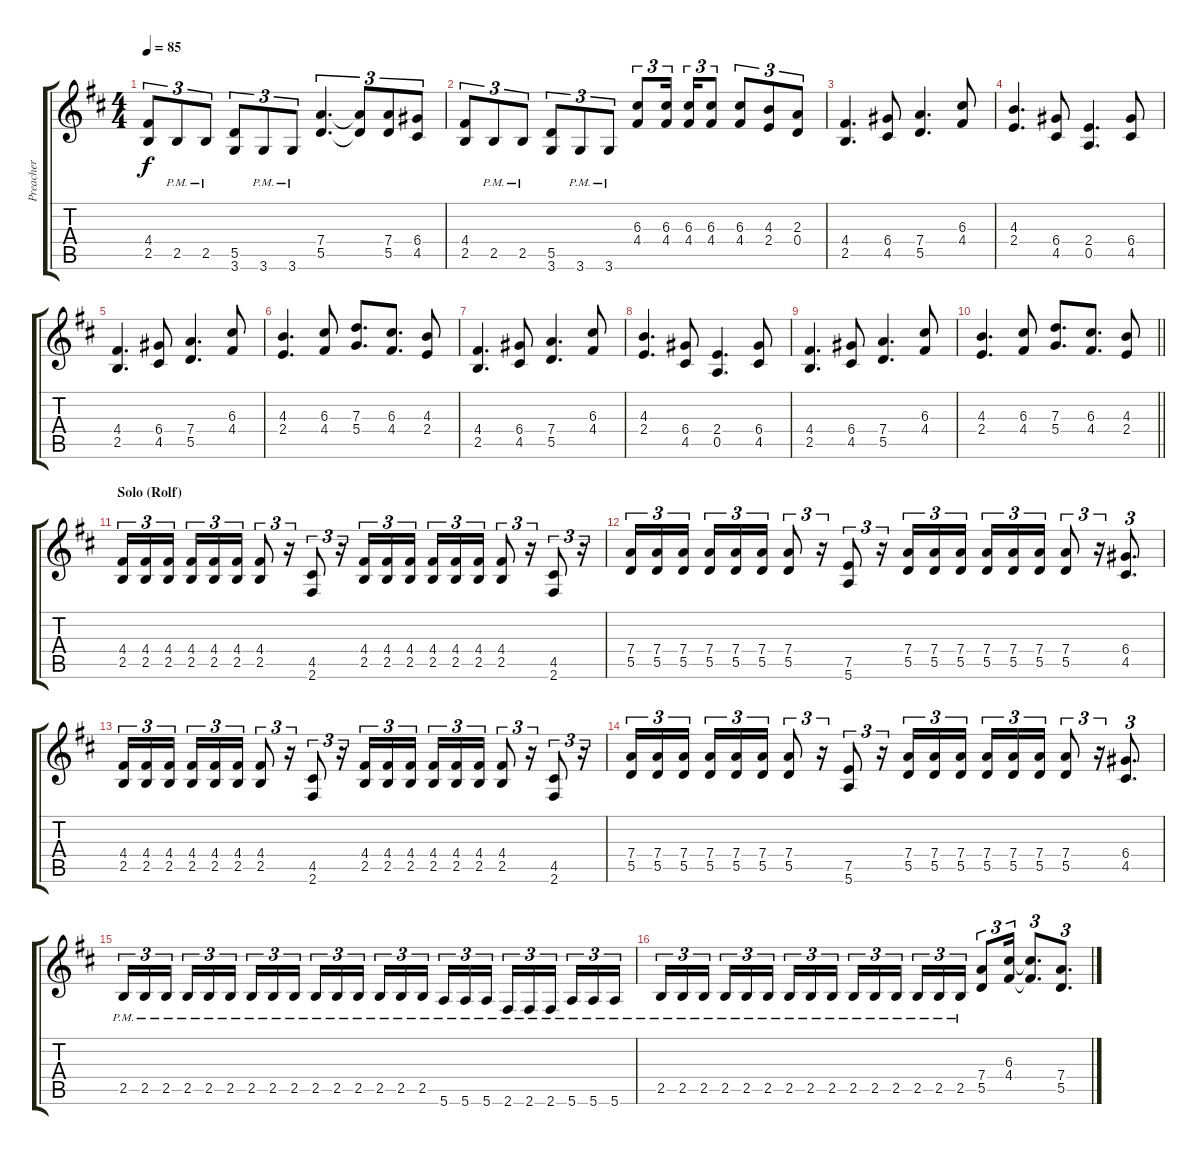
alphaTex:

\track ("Preacher" "Preacher") {instrument distortionguitar}
\staff {score tabs}
\tuning (E4 B3 G3 D3 A2 E2) {hide}
\ts (4 4)
\tempo 85
\clef g2
\ks bminor
(4.4 2.5).8{tu (3 2) dy f} 2.5{pm}.8{tu (3 2)} 2.5{pm}.8{tu (3 2)} (5.5 3.6).8{tu (3 2)} 3.6{pm}.8{tu (3 2)} 3.6{pm}.8{tu (3 2)} (7.4 5.5).4{d tu (3 2)} (7.4{t} 5.5{t}).8{tu (3 2)} (7.4 5.5).8{tu (3 2)} (6.4 4.5).8{tu (3 2)} |
(4.4 2.5).8{tu (3 2)} 2.5{pm}.8{tu (3 2)} 2.5{pm}.8{tu (3 2)} (5.5 3.6).8{tu (3 2)} 3.6{pm}.8{tu (3 2)} 3.6{pm}.8{tu (3 2)} (6.3 4.4).8{tu (3 2)} (6.3 4.4).16{tu (3 2) beam splitsecondary} (6.3 4.4).16{tu (3 2)} (6.3 4.4).8{tu (3 2)} (6.3 4.4).8{tu (3 2)} (4.3 2.4).8{tu (3 2)} (2.3 0.4).8{tu (3 2)} |
(4.4 2.5).4{d} (6.4 4.5).8 (7.4 5.5).4{d} (6.3 4.4).8 |
(4.3 2.4).4{d} (6.4 4.5).8 (2.4 0.5).4{d} (6.4 4.5).8 |
(4.4 2.5).4{d} (6.4 4.5).8 (7.4 5.5).4{d} (6.3 4.4).8 |
(4.3 2.4).4{d} (6.3 4.4).8 (7.3 5.4).8{d} (6.3 4.4).8{d} (4.3 2.4).8 |
(4.4 2.5).4{d} (6.4 4.5).8 (7.4 5.5).4{d} (6.3 4.4).8 |
(4.3 2.4).4{d} (6.4 4.5).8 (2.4 0.5).4{d} (6.4 4.5).8 |
(4.4 2.5).4{d} (6.4 4.5).8 (7.4 5.5).4{d} (6.3 4.4).8 |
\barLineRight lightlight
(4.3 2.4).4{d} (6.3 4.4).8 (7.3 5.4).8{d} (6.3 4.4).8{d} (4.3 2.4).8 |
\section ("" "Solo (Rolf)")
(4.4 2.5).16{tu (3 2)} (4.4 2.5).16{tu (3 2)} (4.4 2.5).16{tu (3 2) beam splitsecondary} (4.4 2.5).16{tu (3 2)} (4.4 2.5).16{tu (3 2)} (4.4 2.5).16{tu (3 2)} (4.4 2.5).8{tu (3 2)} r.16{tu (3 2)} (4.5 2.6).8{tu (3 2)} r.16{tu (3 2)} (4.4 2.5).16{tu (3 2)} (4.4 2.5).16{tu (3 2)} (4.4 2.5).16{tu (3 2) beam splitsecondary} (4.4 2.5).16{tu (3 2)} (4.4 2.5).16{tu (3 2)} (4.4 2.5).16{tu (3 2)} (4.4 2.5).8{tu (3 2)} r.16{tu (3 2)} (4.5 2.6).8{tu (3 2)} r.16{tu (3 2)} |
(7.4 5.5).16{tu (3 2)} (7.4 5.5).16{tu (3 2)} (7.4 5.5).16{tu (3 2) beam splitsecondary} (7.4 5.5).16{tu (3 2)} (7.4 5.5).16{tu (3 2)} (7.4 5.5).16{tu (3 2)} (7.4 5.5).8{tu (3 2)} r.16{tu (3 2)} (7.5 5.6).8{tu (3 2)} r.16{tu (3 2)} (7.4 5.5).16{tu (3 2)} (7.4 5.5).16{tu (3 2)} (7.4 5.5).16{tu (3 2) beam splitsecondary} (7.4 5.5).16{tu (3 2)} (7.4 5.5).16{tu (3 2)} (7.4 5.5).16{tu (3 2)} (7.4 5.5).8{tu (3 2)} r.16{tu (3 2)} (6.4 4.5).8{d tu (3 2)} |
(4.4 2.5).16{tu (3 2)} (4.4 2.5).16{tu (3 2)} (4.4 2.5).16{tu (3 2) beam splitsecondary} (4.4 2.5).16{tu (3 2)} (4.4 2.5).16{tu (3 2)} (4.4 2.5).16{tu (3 2)} (4.4 2.5).8{tu (3 2)} r.16{tu (3 2)} (4.5 2.6).8{tu (3 2)} r.16{tu (3 2)} (4.4 2.5).16{tu (3 2)} (4.4 2.5).16{tu (3 2)} (4.4 2.5).16{tu (3 2) beam splitsecondary} (4.4 2.5).16{tu (3 2)} (4.4 2.5).16{tu (3 2)} (4.4 2.5).16{tu (3 2)} (4.4 2.5).8{tu (3 2)} r.16{tu (3 2)} (4.5 2.6).8{tu (3 2)} r.16{tu (3 2)} |
(7.4 5.5).16{tu (3 2)} (7.4 5.5).16{tu (3 2)} (7.4 5.5).16{tu (3 2) beam splitsecondary} (7.4 5.5).16{tu (3 2)} (7.4 5.5).16{tu (3 2)} (7.4 5.5).16{tu (3 2)} (7.4 5.5).8{tu (3 2)} r.16{tu (3 2)} (7.5 5.6).8{tu (3 2)} r.16{tu (3 2)} (7.4 5.5).16{tu (3 2)} (7.4 5.5).16{tu (3 2)} (7.4 5.5).16{tu (3 2) beam splitsecondary} (7.4 5.5).16{tu (3 2)} (7.4 5.5).16{tu (3 2)} (7.4 5.5).16{tu (3 2)} (7.4 5.5).8{tu (3 2)} r.16{tu (3 2)} (6.4 4.5).8{d tu (3 2)} |
2.5{pm}.16{tu (3 2)} 2.5{pm}.16{tu (3 2)} 2.5{pm}.16{tu (3 2) beam splitsecondary} 2.5{pm}.16{tu (3 2)} 2.5{pm}.16{tu (3 2)} 2.5{pm}.16{tu (3 2)} 2.5{pm}.16{tu (3 2)} 2.5{pm}.16{tu (3 2)} 2.5{pm}.16{tu (3 2) beam splitsecondary} 2.5{pm}.16{tu (3 2)} 2.5{pm}.16{tu (3 2)} 2.5{pm}.16{tu (3 2)} 2.5{pm}.16{tu (3 2)} 2.5{pm}.16{tu (3 2)} 2.5{pm}.16{tu (3 2) beam splitsecondary} 5.6{pm}.16{tu (3 2)} 5.6{pm}.16{tu (3 2)} 5.6{pm}.16{tu (3 2)} 2.6{pm}.16{tu (3 2)} 2.6{pm}.16{tu (3 2)} 2.6{pm}.16{tu (3 2) beam splitsecondary} 5.6{pm}.16{tu (3 2)} 5.6{pm}.16{tu (3 2)} 5.6{pm}.16{tu (3 2)} |
2.5{pm}.16{tu (3 2)} 2.5{pm}.16{tu (3 2)} 2.5{pm}.16{tu (3 2) beam splitsecondary} 2.5{pm}.16{tu (3 2)} 2.5{pm}.16{tu (3 2)} 2.5{pm}.16{tu (3 2)} 2.5{pm}.16{tu (3 2)} 2.5{pm}.16{tu (3 2)} 2.5{pm}.16{tu (3 2) beam splitsecondary} 2.5{pm}.16{tu (3 2)} 2.5{pm}.16{tu (3 2)} 2.5{pm}.16{tu (3 2)} 2.5{pm}.16{tu (3 2)} 2.5{pm}.16{tu (3 2)} 2.5{pm}.16{tu (3 2)} (7.4 5.5).8{tu (3 2)} (6.3 4.4).16{tu (3 2)} (6.3{t} 4.4{t}).8{d tu (3 2)} (7.4 5.5).8{d tu (3 2)}
